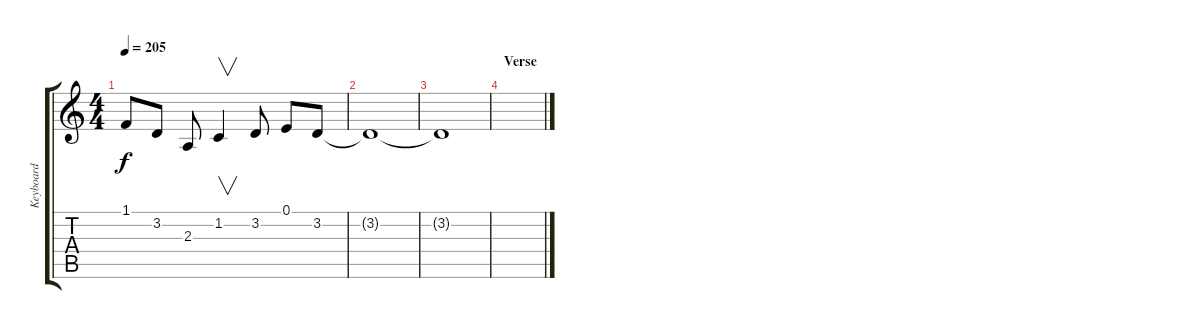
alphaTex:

\track ("Keyboard" "Keyboard") {instrument lead1square}
\staff {score tabs}
\tuning (E4 B3 G3 D3 G2 D2) {hide}
\ts (4 4)
\tempo 205
\clef g2
\ks c
1.1{t}.8{dy f} 3.2.8 2.3.8 1.2.4{v} 3.2.8 0.1.8 3.2.8 |
3.2{t}.1 |
3.2{t}.1 |
\section ("" "Verse")
